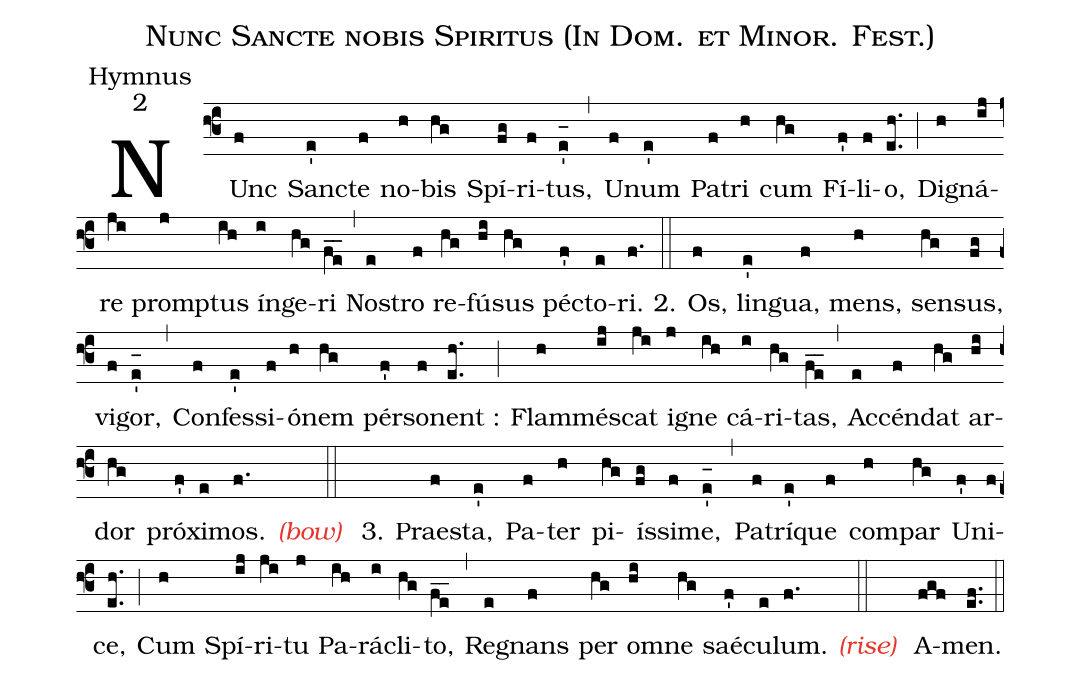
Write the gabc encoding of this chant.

name:Nunc Sancte nobis Spiritus (In Dom. et Minor. Fest.);
office-part:Hymnus;
mode:2;
%%
(f3) NUnc(f) San(e')cte(f) no(h)bis(hg) Spí(fg)ri(f)tus,(e'_[oh:h]) (,) U(f)num(e') Pa(f)tri(h) cum(hg) Fí(f')li(f)o,(eh..) (;) Di(h)gná(ij)re(ji) promp(j)tus(ih) ín(i)ge(hg)ri(fe__) (,) No(e)stro(f) re(hg)fú(hi)sus(hg) pé(f')cto(e)ri.(f.) (::)
2. Os,(f) lin(e')gua,(f) mens,(h) sen(hg)sus,(fg) vi(f)gor,(e'_[oh:h]) (,) Con(f)fes(e')si(f)ó(h)nem(hg) pér(f')so(f)nent :(eh..) (;) Flam(h)mé(ij)scat(ji) i(j)gne(ih) cá(i)ri(hg)tas,(fe__) (,) Ac(e)cén(f)dat(hg) ar(hi)dor(hg) pró(f')xi(e)mos.(f.) <c><i><sp>(</sp>bow<sp>)</sp></i></c> (::)
3. Prae(f)sta,(e') Pa(f)ter(h) pi(hg)ís(fg)si(f)me,(e'_[oh:h]) (,) Pa(f)trí(e')que(f) com(h)par(hg) U(f')ni(f)ce,(eh..) (;) Cum(h) Spí(ij)ri(ji)tu(j) Pa(ih)rá(i)cli(hg)to,(fe__) (,) Re(e)gnans(f) per(hg) o(hi)mne(hg) saé(f')cu(e)lum.(f.) <c><i><sp>(</sp>rise<sp>)</sp></i></c> (::)
A(fgf)men.(ef..) (::)
